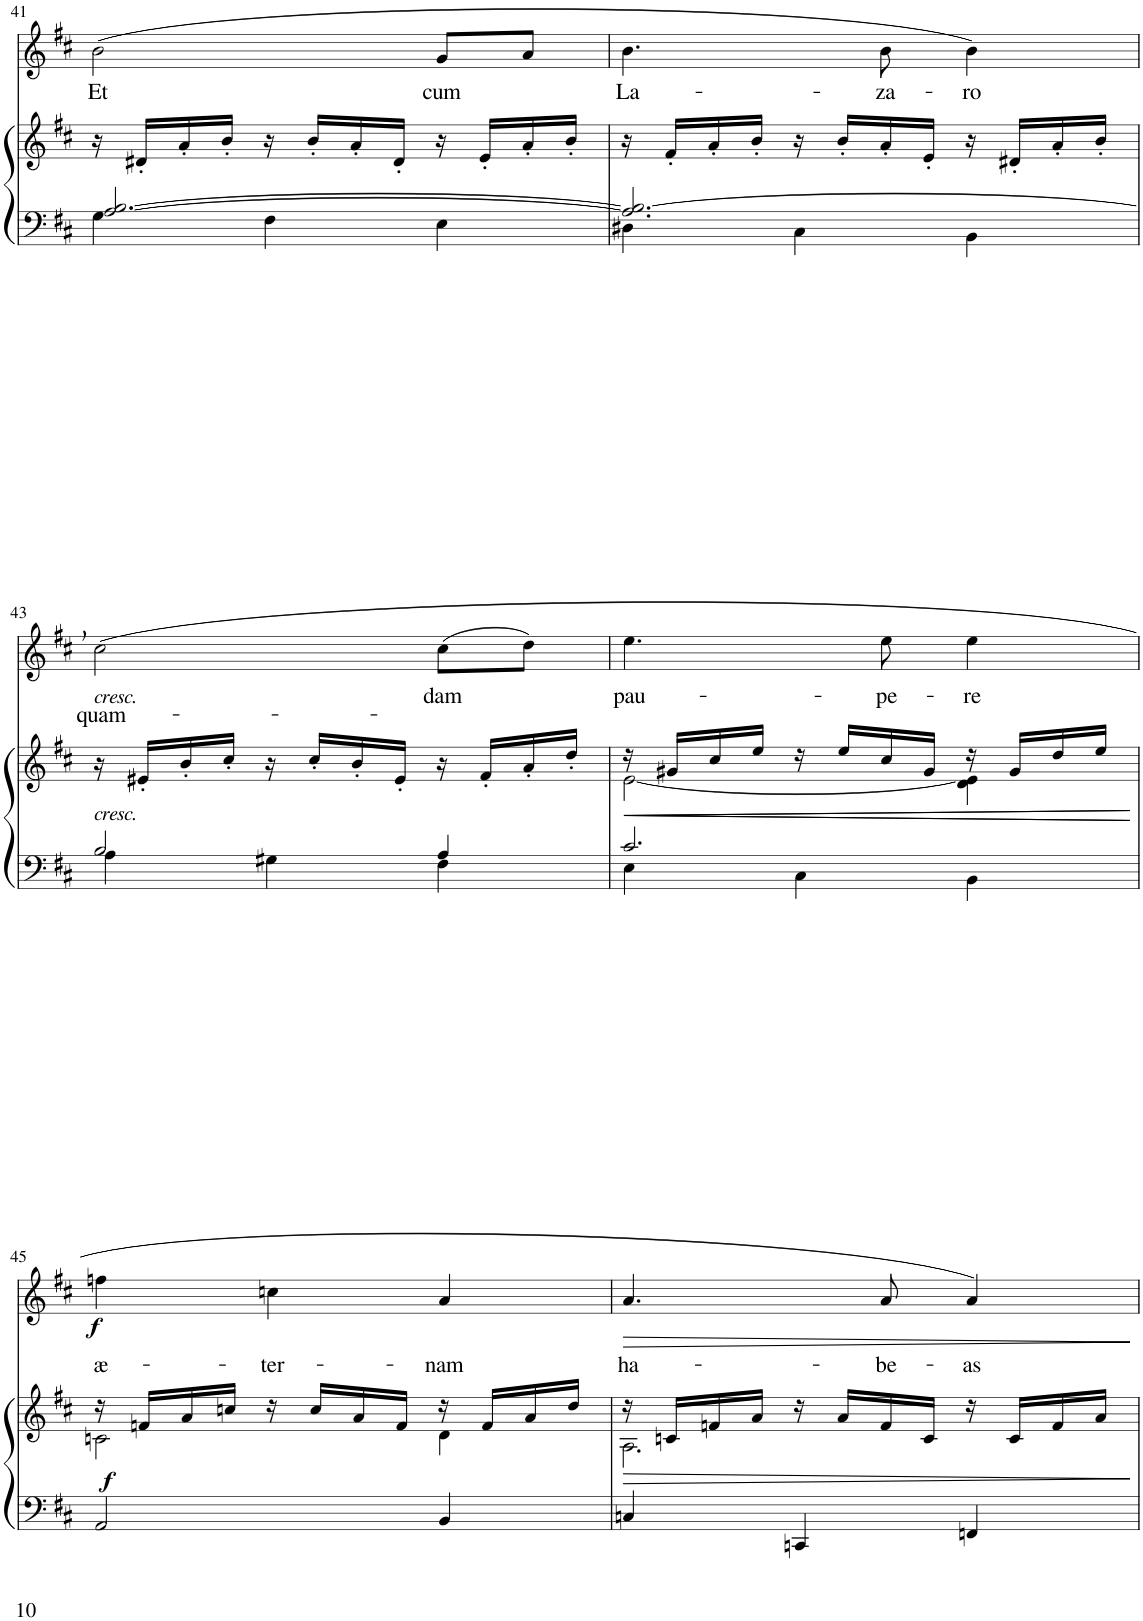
**kern	**kern	**dynam	**kern	**text	**dynam
*part2	*part2	*part2	*part1	*part1	*part1
*staff3	*staff2	*staff2/3	*staff1	*staff1	*staff1
*I"PIANO	*	*	*I"SOPRANOS	*	*
*I'Pno	*	*	*	*	*
!!LO:PB:g=z
*clefF4	*clefG2	*	*clefG2	*	*
*k[f#c#]	*k[f#c#]	*	*k[f#c#]	*	*
*M3/4	*M3/4	*	*M3/4	*	*
=41	=41	=41	=41	=41	=41
*^	*	*	*	*	*
!	!	!	!	!	!LO:LY:b	!
[2.A/ [2.B/	4G\	16r	.	(2b\	Et	.
.	.	16d#X'/LL	.	.	.	.
.	.	16a'/	.	.	.	.
.	.	16b'/JJ	.	.	.	.
.	4F#\	16r	.	.	.	.
.	.	16b'/LL	.	.	.	.
.	.	16a'/	.	.	.	.
.	.	16d#'/JJ	.	.	.	.
!	!	!	!	!	!LO:LY:b	!
.	4E\	16r	.	8g/L	cum	.
.	.	16e'/LL	.	.	.	.
.	.	16a'/	.	8a/J	.	.
.	.	16b'/JJ	.	.	.	.
=42	=42	=42	=42	=42	=42	=42
!	!	!	!	!	!LO:LY:b	!
2.A/] 2.B/_	4D#X\	16r	.	4.b\	La-	.
.	.	16f#'/LL	.	.	.	.
.	.	16a'/	.	.	.	.
.	.	16b'/JJ	.	.	.	.
.	4C#\	16r	.	.	.	.
.	.	16b'/LL	.	.	.	.
!	!	!	!	!	!LO:LY:b	!
.	.	16a'/	.	8b\	za-	.
.	.	16e'/JJ	.	.	.	.
!	!	!	!	!	!LO:LY:b	!
.	4BB\	16r	.	4b\)	-ro	.
.	.	16d#X'/LL	.	.	.	.
.	.	16a'/	.	.	.	.
.	.	16b'/JJ	.	.	.	.
!!LO:LB:g=z
=43	=43	=43	=43	=43	=43	=43
!	!	!	!	!LO:TX:b:i:t=cresc.	!	!
!	!	!LO:TX:b:i:t=cresc.	!	!	!	!
!	!	!	!	!	!LO:LY:b	!
2B/]	4A\	16r	.	(2cc#\	quam-	.
.	.	16e#X'/LL	.	.	.	.
.	.	16b'/	.	.	.	.
.	.	16cc#'/JJ	.	.	.	.
.	4G#X\	16r	.	.	.	.
.	.	16cc#'/LL	.	.	.	.
.	.	16b'/	.	.	.	.
.	.	16e#'/JJ	.	.	.	.
!	!	!	!	!	!LO:LY:b	!
4A/	4F#\	16r	.	(8cc#\L	-dam	.
.	.	16f#'/LL	.	.	.	.
.	.	16a'/	.	8dd\J)	.	.
.	.	16dd'/JJ	.	.	.	.
=44	=44	=44	=44	=44	=44	=44
!	!	!	!LO:HP:b	!	!LO:LY:b	!
*	*	*^	*	*	*	*
2.c#/	4E\	16r	[2e\	<	4.ee\	pau-	.
!	!	!	!	!LO:HP:b	!	!	!
.	.	16g#X/LL	.	<	.	.	.
.	.	16cc#/	.	.	.	.	.
.	.	16ee/JJ	.	.	.	.	.
.	4C#\	16r	.	.	.	.	.
.	.	16ee/LL	.	.	.	.	.
!	!	!	!	!	!	!LO:LY:b	!
.	.	16cc#/	.	.	8ee\	-pe-	.
.	.	16g#/JJ	.	.	.	.	.
!	!	!	!	!	!	!LO:LY:b	!
.	4BB\	16r	4d\ 4e\]	.	4ee\	-re	.
.	.	16g#/LL	.	.	.	.	.
.	.	16dd/	.	.	.	.	.
.	.	16ee/JJ	.	.	.	.	.
*v	*v	*	*	*	*	*	*
*	*v	*v	*	*	*	*
.	.	[ [	.	.	.
!!LO:LB:g=z
=45	=45	=45	=45	=45	=45
*	*^	*	*	*	*
!	!	!	!LO:DY:b	!	!LO:LY:b	!LO:DY:b
2AA/	16r	2cn\	f	4ffn\	æ-	f
.	16fn/LL	.	.	.	.	.
.	16a/	.	.	.	.	.
.	16ccn/JJ	.	.	.	.	.
!	!	!	!	!	!LO:LY:b	!
.	16r	.	.	4ccn\	-ter-	.
.	16cc/LL	.	.	.	.	.
.	16a/	.	.	.	.	.
.	16f/JJ	.	.	.	.	.
!	!	!	!	!	!LO:LY:b	!
4BB/	16r	4d\	.	4a/	-nam	.
.	16f/LL	.	.	.	.	.
.	16a/	.	.	.	.	.
.	16dd/JJ	.	.	.	.	.
=46	=46	=46	=46	=46	=46	=46
!	!	!	!LO:HP:b	!	!LO:LY:b	!LO:HP:b
4Cn/	16r	2.A\	>	4.a/	ha-	>
.	16cn/LL	.	.	.	.	.
.	16fn/	.	.	.	.	.
.	16a/JJ	.	.	.	.	.
4CCn/	16r	.	.	.	.	.
.	16a/LL	.	.	.	.	.
!	!	!	!	!	!LO:LY:b	!
.	16f/	.	.	8a/	-be-	.
.	16c/JJ	.	.	.	.	.
!	!	!	!	!	!LO:LY:b	!
4FFn/	16r	.	.	4a/)	-as	.
.	16c/LL	.	.	.	.	.
.	16f/	.	.	.	.	.
.	16a/JJ	.	.	.	.	.
*	*v	*v	*	*	*	*
.	.	]	.	.	]
=	=	=	=	=	=
*-	*-	*-	*-	*-	*-
